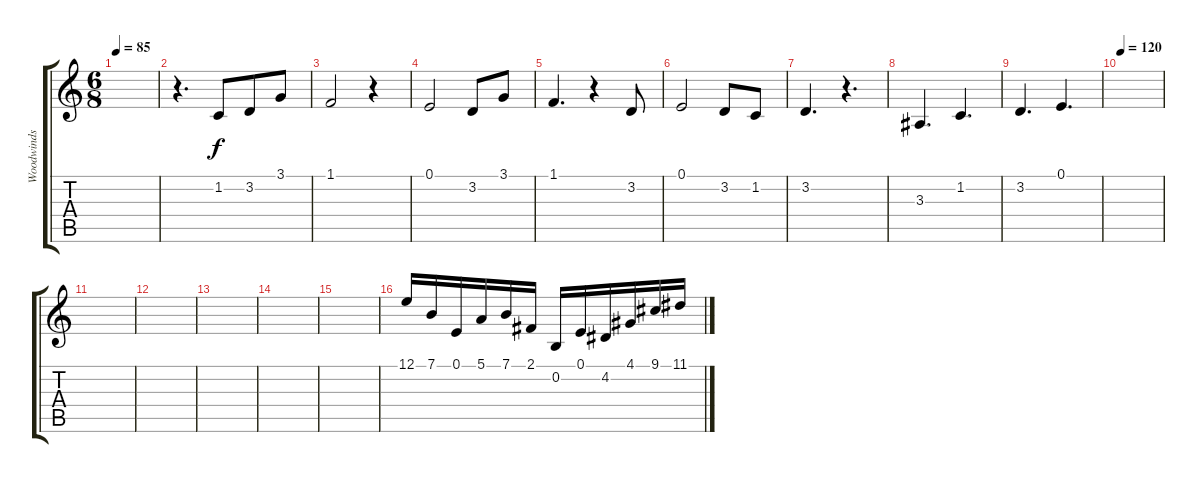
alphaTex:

\track ("Woodwinds 1" "Woodwinds ") {instrument panflute}
\staff {score tabs}
\tuning (E4 B3 G3 D3 A2 E2) {hide}
\ts (6 8)
\tempo 85
\clef g2
\ks c
|
r.4{d} 1.2.8{dy f} 3.2.8 3.1.8 |
1.1.2 r.4 |
0.1.2 3.2.8 3.1.8 |
1.1.4{d} r.4 3.2.8 |
0.1.2 3.2.8 1.2.8 |
3.2.4{d} r.4{d} |
3.3.4{d} 1.2.4{d} |
3.2.4{d} 0.1.4{d} |
\tempo 120
|
|
|
|
|
|
12.1.16 7.1.16 0.1.16 5.1.16 7.1.16 2.1.16 0.2.16 0.1.16 4.2.16 4.1.16 9.1.16 11.1.16
